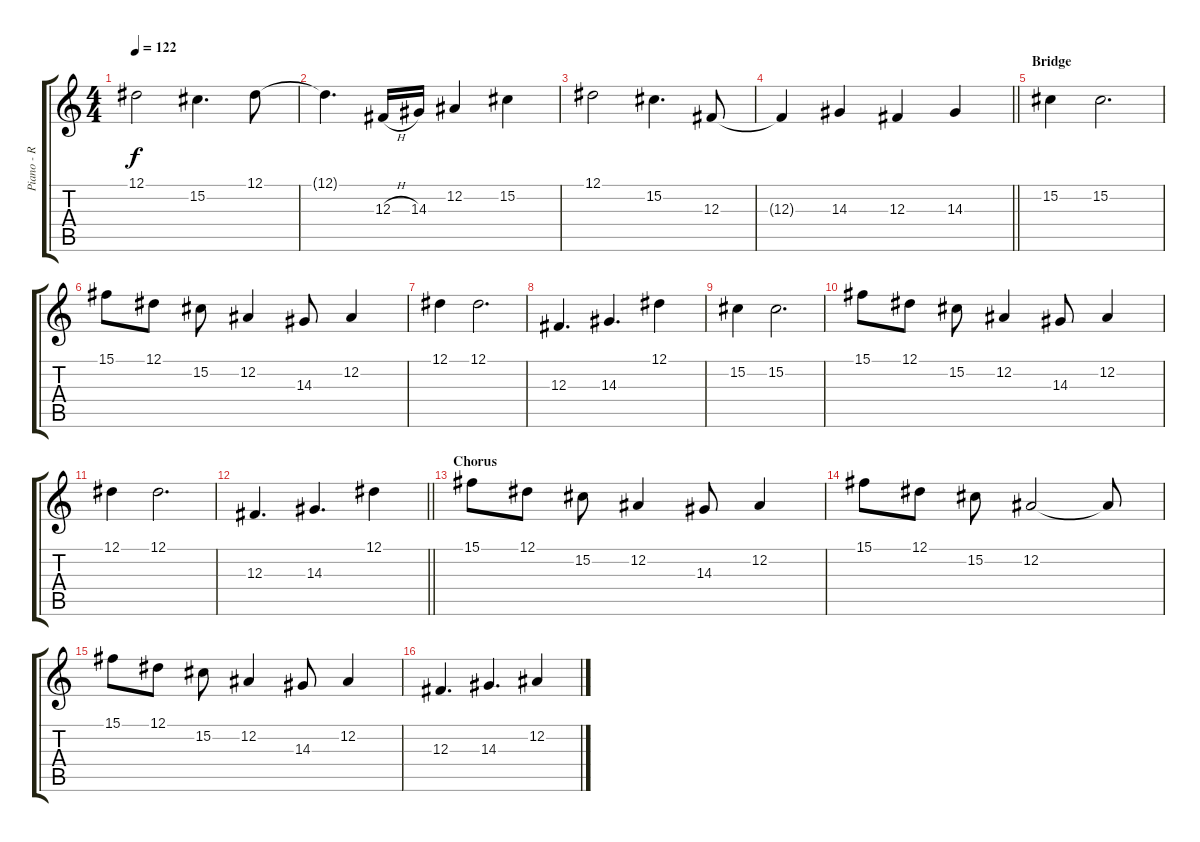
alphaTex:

\track ("Piano - R Hand" "Piano - R ") {instrument tremolostrings}
\staff {score tabs}
\tuning (Eb4 Bb3 Gb3 Db3 Ab2 Eb2) {hide}
\ts (4 4)
\tempo 122
\clef g2
\ks c
12.1.2{dy f} 15.2.4{d} 12.1.8 |
12.1{t}.4{d} 12.3{h}.16 14.3.16 12.2.4 15.2.4 |
12.1.2 15.2.4{d} 12.3.8 |
\barLineRight lightlight
12.3{t}.4 14.3.4 12.3.4 14.3.4 |
\section ("" "Bridge")
15.2.4{volume 11 instrument fx1rain} 15.2.2{d} |
15.1.8 12.1.8 15.2.8 12.2.4 14.3.8 12.2.4 |
12.1.4 12.1.2{d} |
12.3.4{d} 14.3.4{d} 12.1.4 |
15.2.4 15.2.2{d} |
15.1.8 12.1.8 15.2.8 12.2.4 14.3.8 12.2.4 |
12.1.4 12.1.2{d} |
\barLineRight lightlight
12.3.4{d} 14.3.4{d} 12.1.4 |
\section ("" "Chorus")
15.1.8 12.1.8 15.2.8 12.2.4 14.3.8 12.2.4 |
15.1.8 12.1.8 15.2.8 12.2.2 12.2{t}.8 |
15.1.8 12.1.8 15.2.8 12.2.4 14.3.8 12.2.4 |
12.3.4{d} 14.3.4{d} 12.2.4
